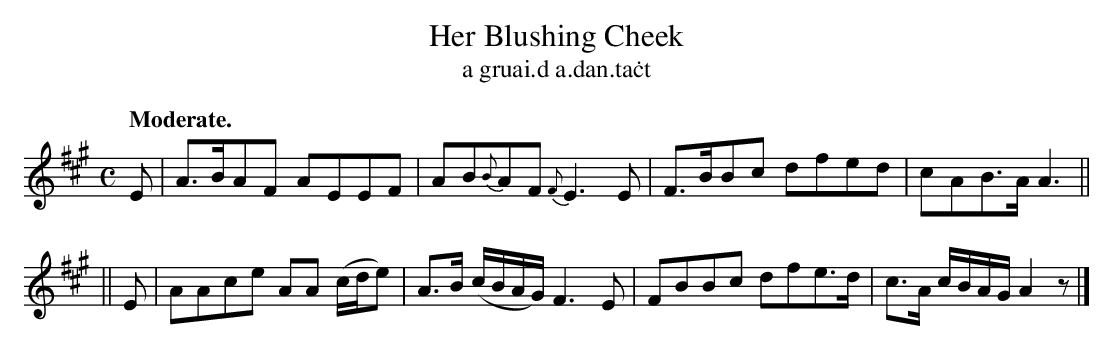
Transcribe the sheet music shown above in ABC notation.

X:1
T: Her Blushing Cheek
T: a gruai\.d a\.dan\.ta\.ct
Q: "Moderate."
M: C
L: 1/8
K: A
E |\
A>BAF AEEF | AB{B}AF {F}E3 E |\
F>BBc dfed | cAB>A A3 ||
|| E |\
AAce AA (c/d/e) | A>B (c/B/A/G/) F3E |\
FBBc dfe>d | c>A c/B/A/G/ A2 z |]
